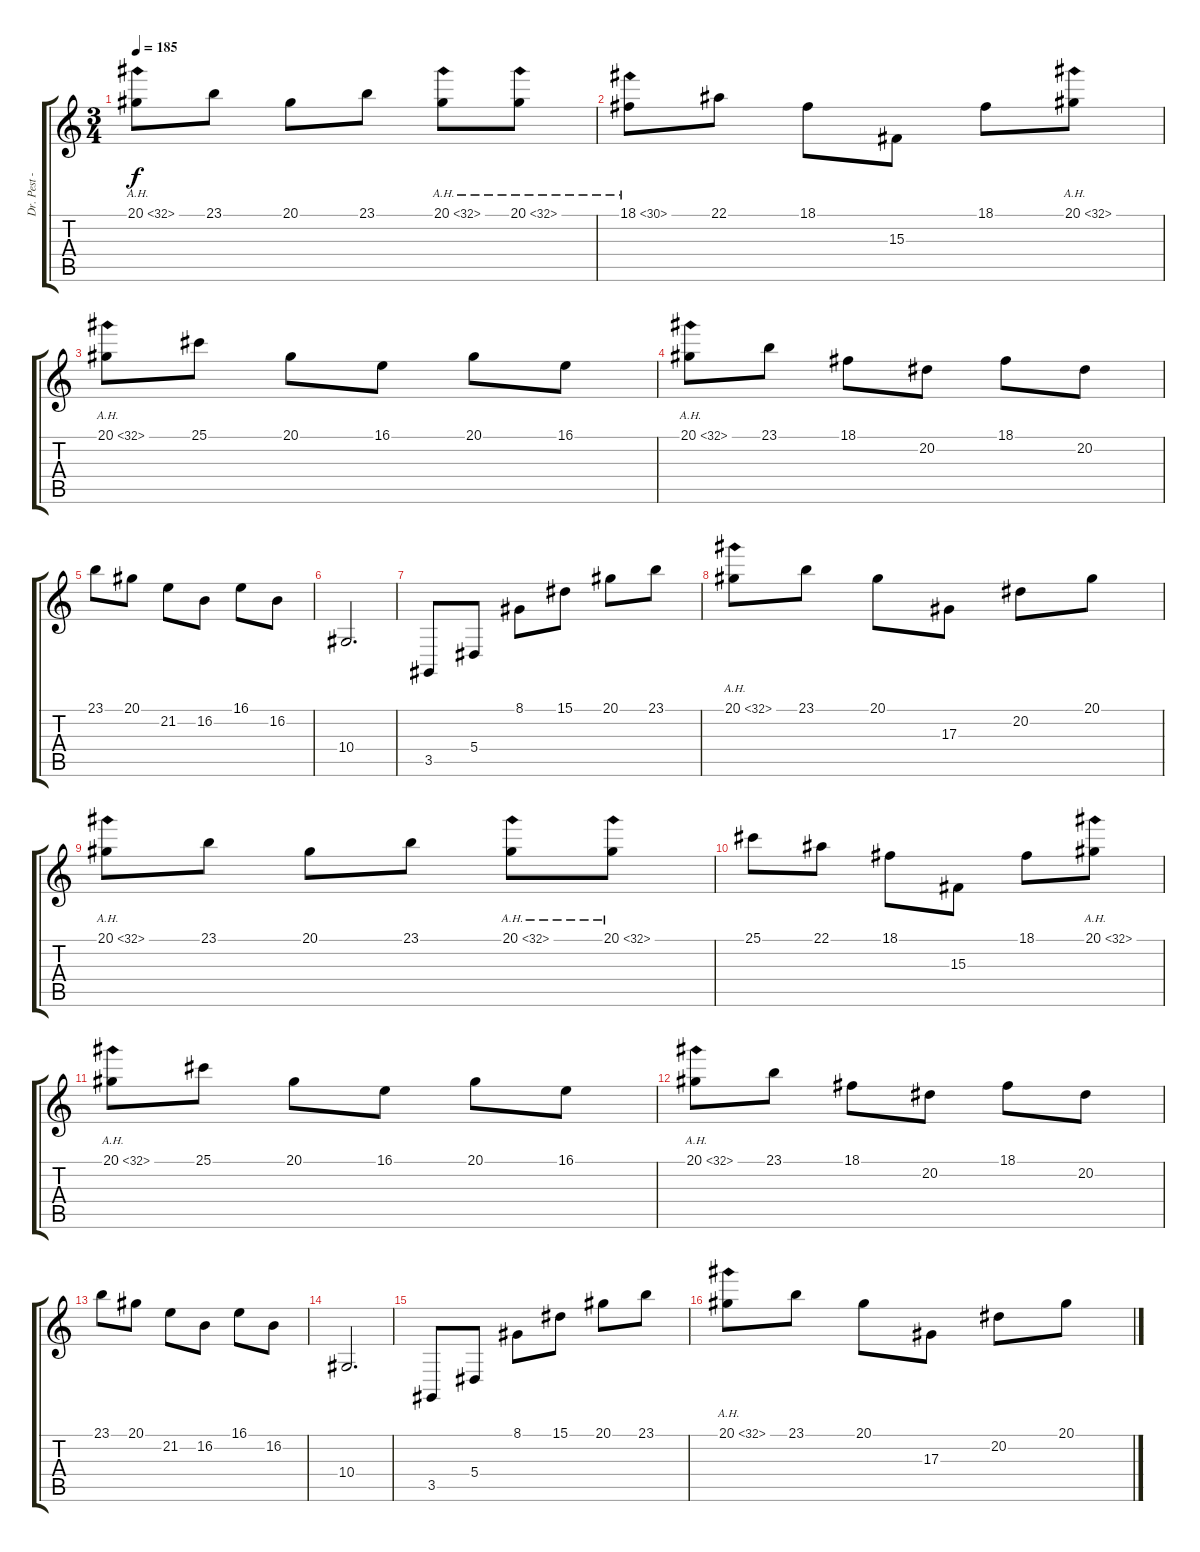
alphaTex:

\track ("Dr. Pest - Synth" "Dr. Pest -") {instrument orchestrahit}
\staff {score tabs}
\tuning (C4 G3 Eb3 Bb2 F2 C2) {hide}
\ts (3 4)
\tempo 185
\clef g2
\ks c
20.1{ah 12}.8{dy f} 23.1.8 20.1.8 23.1.8 20.1{ah 12}.8 20.1{ah 12}.8 |
18.1{ah 12}.8 22.1.8 18.1.8 15.3.8 18.1.8 20.1{ah 12}.8 |
20.1{ah 12}.8 25.1.8 20.1.8 16.1.8 20.1.8 16.1.8 |
20.1{ah 12}.8 23.1.8 18.1.8 20.2.8 18.1.8 20.2.8 |
23.1.8 20.1.8 21.2.8 16.2.8 16.1.8 16.2.8 |
10.4.2{d} |
3.5.8 5.4.8 8.1.8 15.1.8 20.1.8 23.1.8 |
20.1{ah 12}.8 23.1.8 20.1.8 17.3.8 20.2.8 20.1.8 |
20.1{ah 12}.8 23.1.8 20.1.8 23.1.8 20.1{ah 12}.8 20.1{ah 12}.8 |
25.1.8 22.1.8 18.1.8 15.3.8 18.1.8 20.1{ah 12}.8 |
20.1{ah 12}.8 25.1.8 20.1.8 16.1.8 20.1.8 16.1.8 |
20.1{ah 12}.8 23.1.8 18.1.8 20.2.8 18.1.8 20.2.8 |
23.1.8 20.1.8 21.2.8 16.2.8 16.1.8 16.2.8 |
10.4.2{d} |
3.5.8 5.4.8 8.1.8 15.1.8 20.1.8 23.1.8 |
20.1{ah 12}.8 23.1.8 20.1.8 17.3.8 20.2.8 20.1.8
